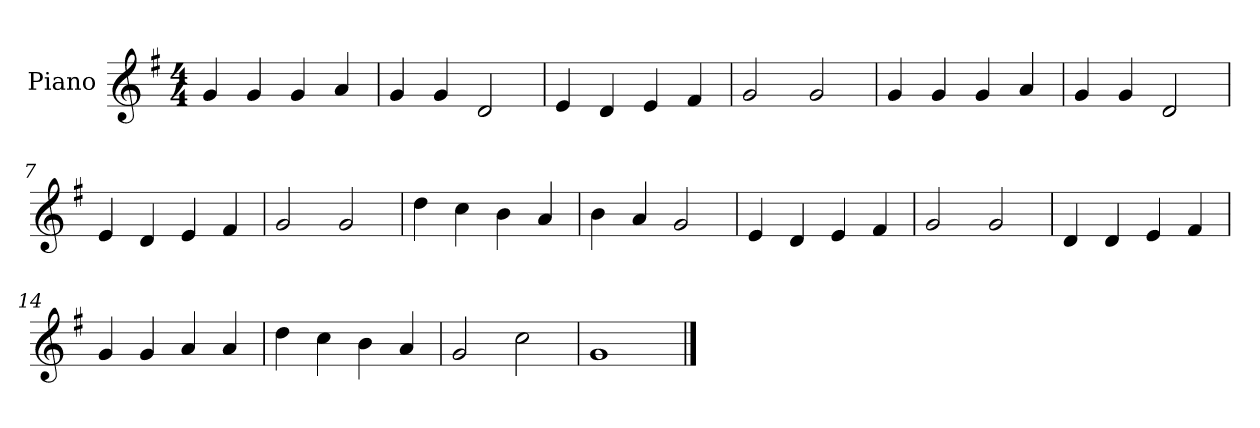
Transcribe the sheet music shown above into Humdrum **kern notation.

**kern
*part1
*staff1
*I"Piano
*I'Pno
*clefG2
*k[f#]
*M4/4
=1
4g/
4g/
4g/
4a/
=2
4g/
4g/
2d/
=3
4e/
4d/
4e/
4f#/
=4
2g/
2g/
=5
4g/
4g/
4g/
4a/
=6
4g/
4g/
2d/
=7
4e/
4d/
4e/
4f#/
=8
2g/
2g/
=9
4dd\
4cc\
4b\
4a/
=10
4b\
4a/
2g/
=11
4e/
4d/
4e/
4f#/
=12
2g/
2g/
=13
4d/
4d/
4e/
4f#/
=14
4g/
4g/
4a/
4a/
=15
4dd\
4cc\
4b\
4a/
=16
2g/
2cc\
=17
1g
==
*-
